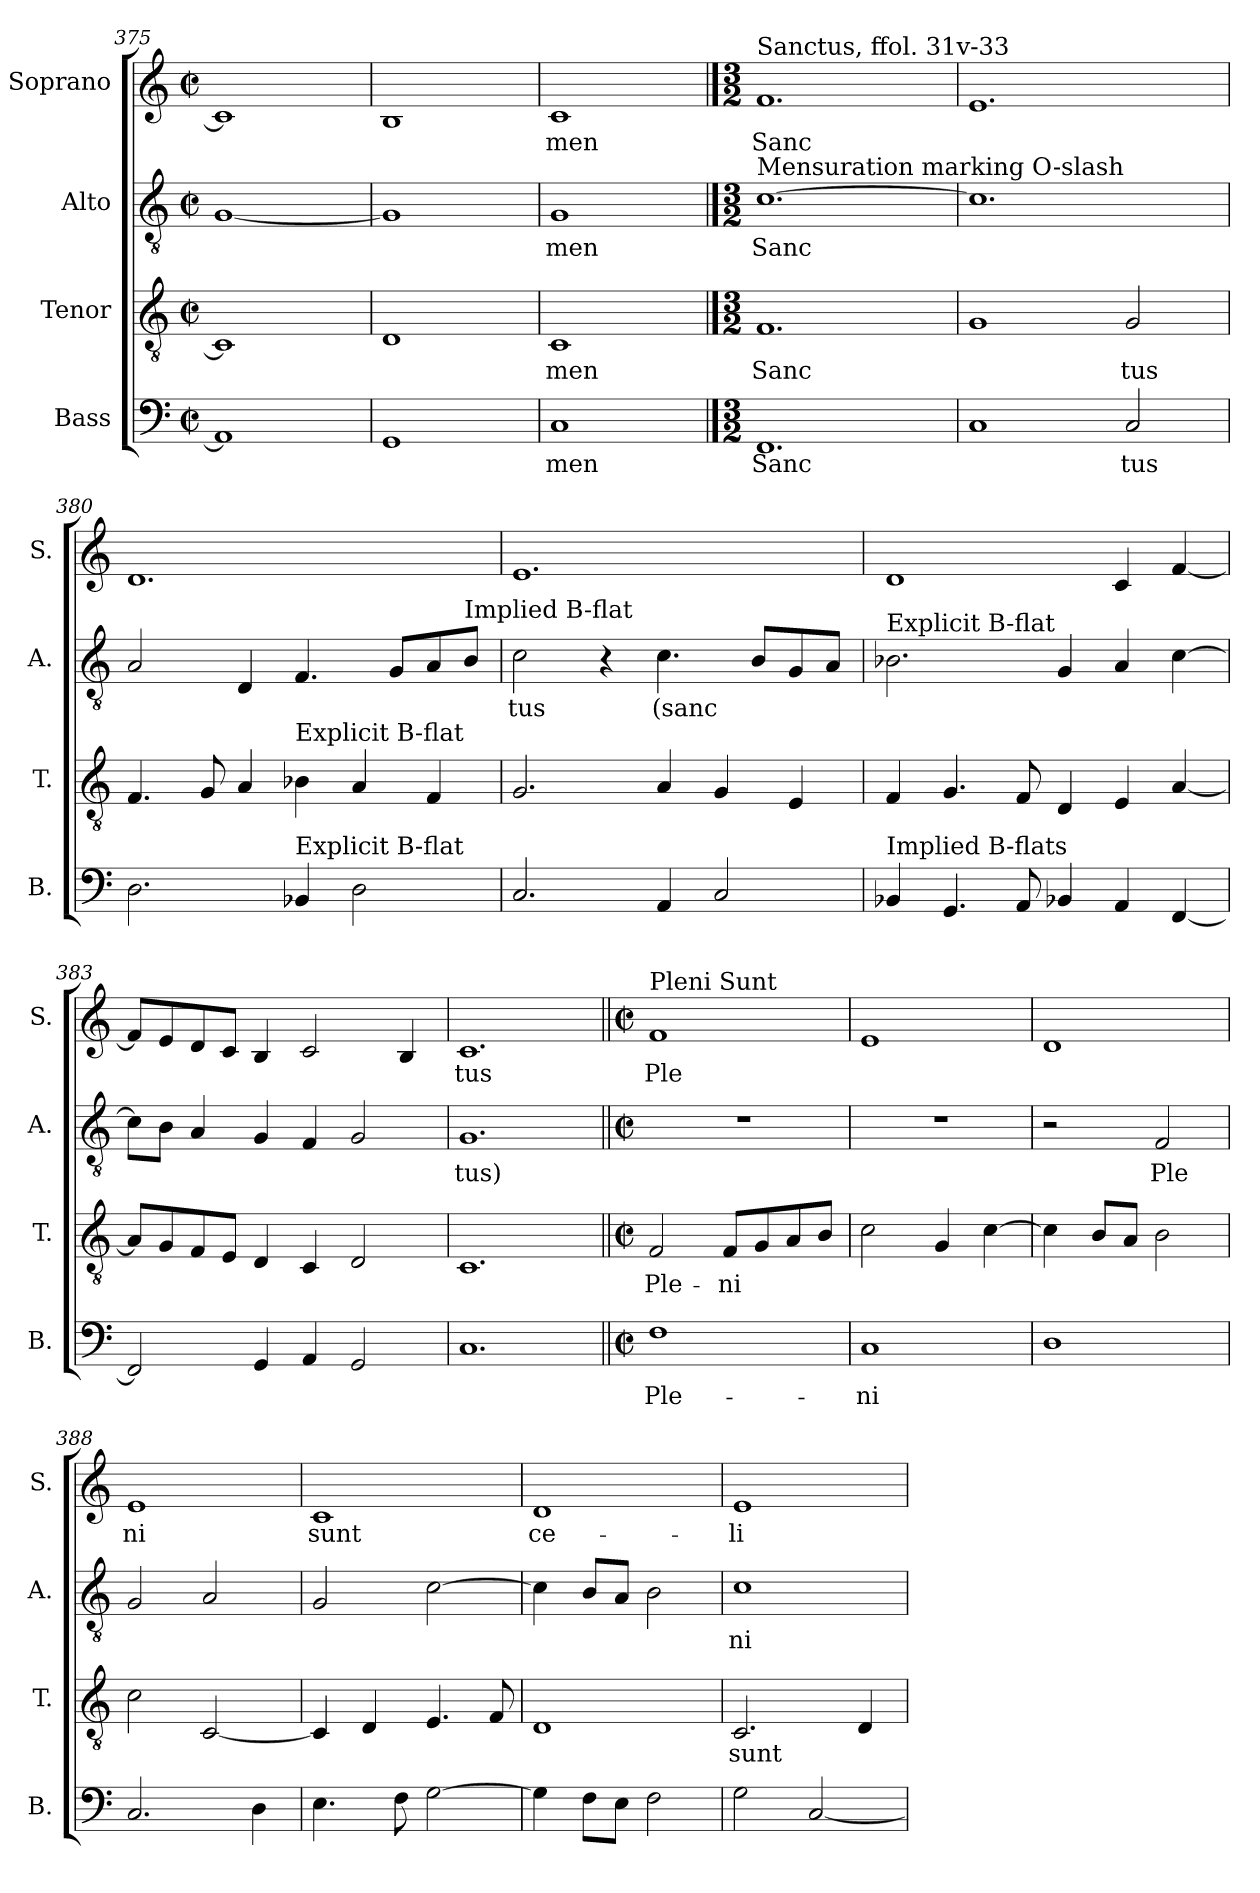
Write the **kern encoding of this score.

**kern	**text	**kern	**text	**kern	**text	**kern	**text
*part4	*part4	*part3	*part3	*part2	*part2	*part1	*part1
*staff4	*staff4	*staff3	*staff3	*staff2	*staff2	*staff1	*staff1
*I"Bass	*	*I"Tenor	*	*I"Alto	*	*I"Soprano	*
*I'B.	*	*I'T.	*	*I'A.	*	*I'S.	*
*clefF4	*	*clefGv2	*	*clefGv2	*	*clefG2	*
*k[]	*	*k[]	*	*k[]	*	*k[]	*
*M2/2	*	*M2/2	*	*M2/2	*	*M2/2	*
*met(c|)	*	*met(c|)	*	*met(c|)	*	*met(c|)	*
=375	=375	=375	=375	=375	=375	=375	=375
1AA]	.	1C]	.	[1G	.	1c]	.
=376	=376	=376	=376	=376	=376	=376	=376
1GG	.	1D	.	1G]	.	1B	.
=377	=377	=377	=377	=377	=377	=377	=377
!	!LO:LY:b	!	!LO:LY:b	!	!LO:LY:b	!	!LO:LY:b
1C	men	1C	men	1G	men	1c	men
==378	==378	==378	==378	==378	==378	==378	==378
*M3/2	*	*M3/2	*	*M3/2	*	*M3/2	*
!	!	!	!	!	!	!LO:TX:a:t=Sanctus, ffol. 31v-33	!
!	!	!	!	!LO:TX:a:t=Mensuration marking O-slash	!	!	!
!	!LO:LY:b	!	!LO:LY:b	!	!LO:LY:b	!	!LO:LY:b
1.FF	-Sanc	1.F	Sanc	[1.c	Sanc	1.f	-Sanc
=379	=379	=379	=379	=379	=379	=379	=379
1C	.	1G	.	1.c]	.	1.e	.
!	!LO:LY:b	!	!LO:LY:b	!	!	!	!
2C/	tus	2G/	tus	.	.	.	.
=380	=380	=380	=380	=380	=380	=380	=380
2.D\	.	4.F/	.	2A/	.	1.d	.
.	.	8G/	.	.	.	.	.
.	.	4A/	.	4D/	.	.	.
!	!	!LO:TX:a:t=Explicit B-flat	!	!	!	!	!
!LO:TX:a:t=Explicit B-flat	!	!	!	!	!	!	!
4BB-X/	.	4B-X\	.	4.F/	.	.	.
2D\	.	4A/	.	.	.	.	.
.	.	.	.	8G/L	.	.	.
.	.	4F/	.	8A/	.	.	.
!	!	!	!	!LO:TX:a:t=Implied B-flat	!	!	!
.	.	.	.	8B/J	.	.	.
=381	=381	=381	=381	=381	=381	=381	=381
!	!	!	!	!	!LO:LY:b	!	!
2.C/	.	2.G/	.	2c\	tus	1.e	.
.	.	.	.	4r	.	.	.
!	!	!	!	!	!LO:LY:b	!	!
4AA/	.	4A/	.	4.c\	(sanc	.	.
2C/	.	4G/	.	.	.	.	.
.	.	.	.	8B/L	.	.	.
.	.	4E/	.	8G/	.	.	.
.	.	.	.	8A/J	.	.	.
=382	=382	=382	=382	=382	=382	=382	=382
!	!	!	!	!LO:TX:a:t=Explicit B-flat	!	!	!
!LO:TX:a:t=Implied B-flats	!	!	!	!	!	!	!
4BB-X/	.	4F/	.	2.B-X\	.	1d	.
4.GG/	.	4.G/	.	.	.	.	.
8AA/	.	8F/	.	.	.	.	.
4BB-X/	.	4D/	.	4G/	.	.	.
4AA/	.	4E/	.	4A/	.	4c/	.
[4FF/	.	[4A/	.	[4c\	.	[4f/	.
=383	=383	=383	=383	=383	=383	=383	=383
2FF/]	.	8A/L]	.	8c\L]	.	8f/L]	.
.	.	8G/	.	8B\J	.	8e/	.
.	.	8F/	.	4A/	.	8d/	.
.	.	8E/J	.	.	.	8c/J	.
4GG/	.	4D/	.	4G/	.	4B/	.
4AA/	.	4C/	.	4F/	.	2c/	.
2GG/	.	2D/	.	2G/	.	.	.
.	.	.	.	.	.	4B/	.
=384	=384	=384	=384	=384	=384	=384	=384
!	!	!	!	!	!LO:LY:b	!	!LO:LY:b
1.C	.	1.C	.	1.G	tus)	1.c	tus
=385||	=385||	=385||	=385||	=385||	=385||	=385||	=385||
*M2/2	*	*M2/2	*	*M2/2	*	*M2/2	*
*met(c|)	*	*met(c|)	*	*met(c|)	*	*met(c|)	*
!	!	!	!	!	!	!LO:TX:a:t=Pleni Sunt	!
!	!LO:LY:b	!	!LO:LY:b	!	!	!	!LO:LY:b
1F	Ple-	2F/	Ple-	1r	.	1f	Ple
!	!	!	!LO:LY:b	!	!	!	!
.	.	8F/L	-ni	.	.	.	.
.	.	8G/	.	.	.	.	.
.	.	8A/	.	.	.	.	.
.	.	8B/J	.	.	.	.	.
=386	=386	=386	=386	=386	=386	=386	=386
!	!LO:LY:b	!	!	!	!	!	!
1C	-ni	2c\	.	1r	.	1e	.
.	.	4G/	.	.	.	.	.
.	.	[4c\	.	.	.	.	.
=387	=387	=387	=387	=387	=387	=387	=387
1D	.	4c\]	.	2r	.	1d	.
.	.	8B/L	.	.	.	.	.
.	.	8A/J	.	.	.	.	.
!	!	!	!	!	!LO:LY:b	!	!
.	.	2B\	.	2F/	Ple	.	.
=388	=388	=388	=388	=388	=388	=388	=388
!	!	!	!	!	!	!	!LO:LY:b
2.C/	.	2c\	.	2G/	.	1e	ni
.	.	[2C/	.	2A/	.	.	.
4D\	.	.	.	.	.	.	.
=389	=389	=389	=389	=389	=389	=389	=389
!	!	!	!	!	!	!	!LO:LY:b
4.E\	.	4C/]	.	2G/	.	1c	sunt
.	.	4D/	.	.	.	.	.
8F\	.	.	.	.	.	.	.
[2G\	.	4.E/	.	[2c\	.	.	.
.	.	8F/	.	.	.	.	.
=390	=390	=390	=390	=390	=390	=390	=390
!	!	!	!	!	!	!	!LO:LY:b
4G\]	.	1D	.	4c\]	.	1d	ce-
8F\L	.	.	.	8B/L	.	.	.
8E\J	.	.	.	8A/J	.	.	.
2F\	.	.	.	2B\	.	.	.
=391	=391	=391	=391	=391	=391	=391	=391
!	!	!	!LO:LY:b	!	!LO:LY:b	!	!LO:LY:b
2G\	.	2.C/	sunt	1c	ni	1e	-li
[2C/	.	.	.	.	.	.	.
.	.	4D/	.	.	.	.	.
=	=	=	=	=	=	=	=
*-	*-	*-	*-	*-	*-	*-	*-
